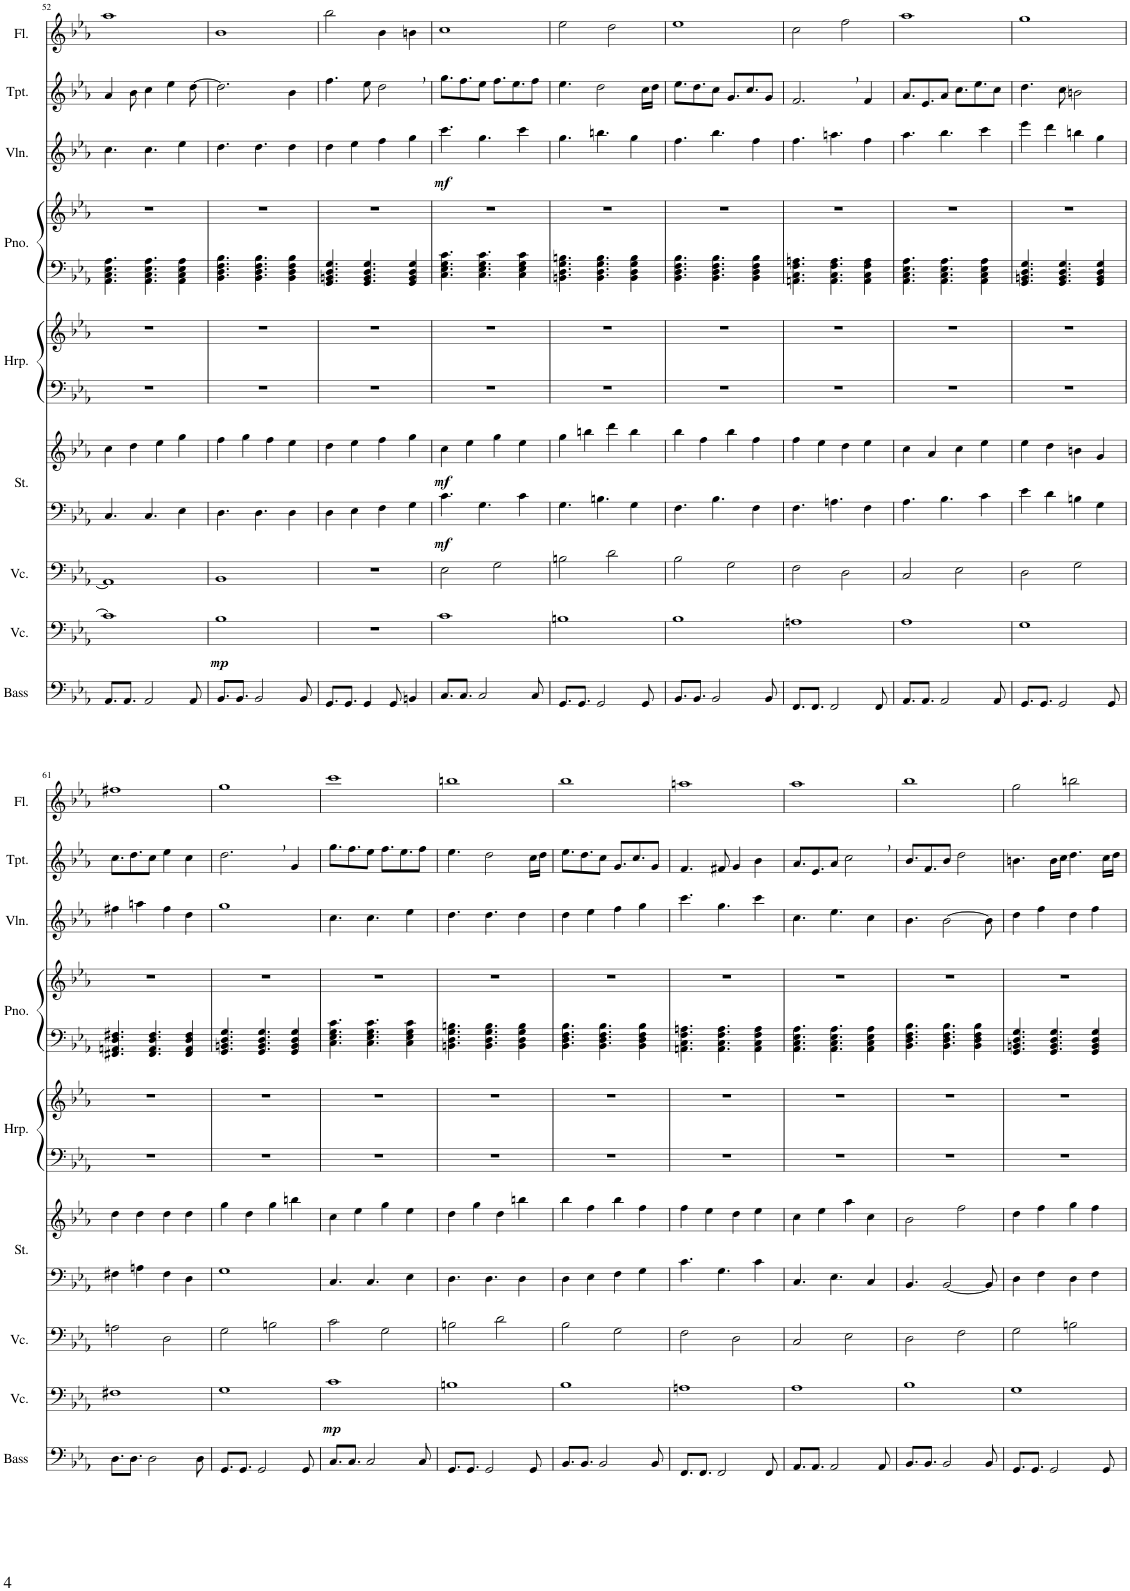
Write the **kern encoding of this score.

**kern	**kern	**dynam	**kern	**kern	**kern	**dynam	**kern	**kern	**kern	**kern	**kern	**dynam	**kern	**kern
*part9	*part8	*part8	*part7	*part6	*part6	*part6	*part5	*part5	*part4	*part4	*part3	*part3	*part2	*part1
*staff12	*staff11	*staff11	*staff10	*staff9	*staff8	*staff8/9	*staff7	*staff6	*staff5	*staff4	*staff3	*staff3	*staff2	*staff1
*I"Acoustic Bass	*I"Violoncello	*	*I"Violoncello	*I"Strings	*	*	*I"Harp	*	*I"Piano	*	*I"Violin	*	*I"Trumpet	*I"Flute
*I'Bass	*I'Vc.	*	*I'Vc.	*I'St.	*	*	*I'Hrp.	*	*I'Pno.	*	*I'Vln.	*	*I'Tpt.	*I'Fl.
!!LO:PB:g=z
*clefF4	*clefF4	*	*clefF4	*clefF4	*clefG2	*	*clefF4	*clefG2	*clefF4	*clefG2	*clefG2	*	*clefG2	*clefG2
*Trd7c12	*	*	*	*	*	*	*	*	*	*	*	*	*Trd1c2	*
*k[b-e-a-]	*k[b-e-a-]	*	*k[b-e-a-]	*k[b-e-a-]	*k[b-e-a-]	*	*k[b-e-a-]	*k[b-e-a-]	*k[b-e-a-]	*k[b-e-a-]	*k[b-e-a-]	*	*k[b-e-a-]	*k[b-e-a-]
*M4/4	*M4/4	*	*M4/4	*M4/4	*M4/4	*	*M4/4	*M4/4	*M4/4	*M4/4	*M4/4	*	*M4/4	*M4/4
=52	=52	=52	=52	=52	=52	=52	=52	=52	=52	=52	=52	=52	=52	=52
8.AA-/L	1c]	.	1AA-]	4.C/	4cc\	.	1r	1r	4.AA-\ 4.C\ 4.E-\ 4.A-\	1r	4.cc\	.	4a-/	1aa-
8.AA-/J	.	.	.	.	.	.	.	.	.	.	.	.	.	.
.	.	.	.	.	4dd\	.	.	.	.	.	.	.	8b-\	.
2AA-/	.	.	.	4.C/	.	.	.	.	4.AA-\ 4.C\ 4.E-\ 4.A-\	.	4.cc\	.	4cc\	.
.	.	.	.	.	4ee-\	.	.	.	.	.	.	.	.	.
.	.	.	.	.	.	.	.	.	.	.	.	.	4ee-\	.
.	.	.	.	4E-\	4gg\	.	.	.	4AA-\ 4C\ 4E-\ 4A-\	.	4ee-\	.	.	.
8AA-/	.	.	.	.	.	.	.	.	.	.	.	.	[8dd\	.
=53	=53	=53	=53	=53	=53	=53	=53	=53	=53	=53	=53	=53	=53	=53
!	!	!LO:DY:b	!	!	!	!	!	!	!	!	!	!	!	!
8.BB-/L	1B-	mp	1BB-	4.D\	4ff\	.	1r	1r	4.BB-\ 4.D\ 4.F\ 4.B-\	1r	4.dd\	.	2.dd\]	1b-
8.BB-/J	.	.	.	.	.	.	.	.	.	.	.	.	.	.
.	.	.	.	.	4gg\	.	.	.	.	.	.	.	.	.
2BB-/	.	.	.	4.D\	.	.	.	.	4.BB-\ 4.D\ 4.F\ 4.B-\	.	4.dd\	.	.	.
.	.	.	.	.	4ff\	.	.	.	.	.	.	.	.	.
.	.	.	.	4D\	4ee-\	.	.	.	4BB-\ 4D\ 4F\ 4B-\	.	4dd\	.	4b-\	.
8BB-/	.	.	.	.	.	.	.	.	.	.	.	.	.	.
=54	=54	=54	=54	=54	=54	=54	=54	=54	=54	=54	=54	=54	=54	=54
8.GG/L	1r	.	1r	4D\	4dd\	.	1r	1r	4.GG/ 4.BBn/ 4.D/ 4.G/	1r	4dd\	.	4.ff\	2bb-\
8.GG/J	.	.	.	.	.	.	.	.	.	.	.	.	.	.
.	.	.	.	4E-\	4ee-\	.	.	.	.	.	4ee-\	.	.	.
4GG/	.	.	.	.	.	.	.	.	4.GG/ 4.BB/ 4.D/ 4.G/	.	.	.	8ee-\	.
.	.	.	.	4F\	4ff\	.	.	.	.	.	4ff\	.	2dd,\	4b-\
8GG/	.	.	.	.	.	.	.	.	.	.	.	.	.	.
4BBn/	.	.	.	4G\	4gg\	.	.	.	4GG/ 4BB/ 4D/ 4G/	.	4gg\	.	.	4bn\
=55	=55	=55	=55	=55	=55	=55	=55	=55	=55	=55	=55	=55	=55	=55
!	!	!	!	!	!	!LO:DY:b=2	!	!	!	!	!	!	!	!
!	!	!	!	!	!	!LO:DY:n=1:b	!	!	!	!	!	!LO:DY:b	!	!
8.C/L	1c	.	2E-\	4.c\	4cc\	mf mf	1r	1r	4.C\ 4.E-\ 4.G\ 4.c\	1r	4.ccc\	mf	8.gg\L	1cc
8.C/J	.	.	.	.	.	.	.	.	.	.	.	.	8.ff\	.
.	.	.	.	.	4ee-\	.	.	.	.	.	.	.	.	.
2C/	.	.	.	4.G\	.	.	.	.	4.C\ 4.E-\ 4.G\ 4.c\	.	4.gg\	.	8ee-\J	.
.	.	.	2G\	.	4gg\	.	.	.	.	.	.	.	8.ff\L	.
.	.	.	.	.	.	.	.	.	.	.	.	.	8.ee-\	.
.	.	.	.	4c\	4ee-\	.	.	.	4C\ 4E-\ 4G\ 4c\	.	4ccc\	.	.	.
8C/	.	.	.	.	.	.	.	.	.	.	.	.	8ff\J	.
=56	=56	=56	=56	=56	=56	=56	=56	=56	=56	=56	=56	=56	=56	=56
8.GG/L	1Bn	.	2Bn\	4.G\	4gg\	.	1r	1r	4.BBn\ 4.D\ 4.G\ 4.Bn\	1r	4.gg\	.	4.ee-\	2ee-\
8.GG/J	.	.	.	.	.	.	.	.	.	.	.	.	.	.
.	.	.	.	.	4bbn\	.	.	.	.	.	.	.	.	.
2GG/	.	.	.	4.Bn\	.	.	.	.	4.BB\ 4.D\ 4.G\ 4.B\	.	4.bbn\	.	2dd\	.
.	.	.	2d\	.	4ddd\	.	.	.	.	.	.	.	.	2dd\
.	.	.	.	4G\	4bb\	.	.	.	4BB\ 4D\ 4G\ 4B\	.	4gg\	.	.	.
8GG/	.	.	.	.	.	.	.	.	.	.	.	.	16cc\LL	.
.	.	.	.	.	.	.	.	.	.	.	.	.	16dd\JJ	.
=57	=57	=57	=57	=57	=57	=57	=57	=57	=57	=57	=57	=57	=57	=57
8.BB-/L	1B-	.	2B-\	4.F\	4bb-\	.	1r	1r	4.BB-\ 4.D\ 4.F\ 4.B-\	1r	4.ff\	.	8.ee-\L	1ee-
8.BB-/J	.	.	.	.	.	.	.	.	.	.	.	.	8.dd\	.
.	.	.	.	.	4ff\	.	.	.	.	.	.	.	.	.
2BB-/	.	.	.	4.B-\	.	.	.	.	4.BB-\ 4.D\ 4.F\ 4.B-\	.	4.bb-\	.	8cc\J	.
.	.	.	2G\	.	4bb-\	.	.	.	.	.	.	.	8.g/L	.
.	.	.	.	.	.	.	.	.	.	.	.	.	8.cc/	.
.	.	.	.	4F\	4ff\	.	.	.	4BB-\ 4D\ 4F\ 4B-\	.	4ff\	.	.	.
8BB-/	.	.	.	.	.	.	.	.	.	.	.	.	8g/J	.
=58	=58	=58	=58	=58	=58	=58	=58	=58	=58	=58	=58	=58	=58	=58
8.FF/L	1An	.	2F\	4.F\	4ff\	.	1r	1r	4.AAn\ 4.C\ 4.F\ 4.An\	1r	4.ff\	.	2.f,/	2cc\
8.FF/J	.	.	.	.	.	.	.	.	.	.	.	.	.	.
.	.	.	.	.	4ee-\	.	.	.	.	.	.	.	.	.
2FF/	.	.	.	4.An\	.	.	.	.	4.AA\ 4.C\ 4.F\ 4.A\	.	4.aan\	.	.	.
.	.	.	2D\	.	4dd\	.	.	.	.	.	.	.	.	2ff\
.	.	.	.	4F\	4ee-\	.	.	.	4AA\ 4C\ 4F\ 4A\	.	4ff\	.	4f/	.
8FF/	.	.	.	.	.	.	.	.	.	.	.	.	.	.
=59	=59	=59	=59	=59	=59	=59	=59	=59	=59	=59	=59	=59	=59	=59
8.AA-/L	1A-	.	2C/	4.A-\	4cc\	.	1r	1r	4.AA-\ 4.C\ 4.E-\ 4.A-\	1r	4.aa-\	.	8.a-/L	1aa-
8.AA-/J	.	.	.	.	.	.	.	.	.	.	.	.	8.e-/	.
.	.	.	.	.	4a-/	.	.	.	.	.	.	.	.	.
2AA-/	.	.	.	4.B-\	.	.	.	.	4.AA-\ 4.C\ 4.E-\ 4.A-\	.	4.bb-\	.	8a-/J	.
.	.	.	2E-\	.	4cc\	.	.	.	.	.	.	.	8.cc\L	.
.	.	.	.	.	.	.	.	.	.	.	.	.	8.ee-\	.
.	.	.	.	4c\	4ee-\	.	.	.	4AA-\ 4C\ 4E-\ 4A-\	.	4ccc\	.	.	.
8AA-/	.	.	.	.	.	.	.	.	.	.	.	.	8cc\J	.
=60	=60	=60	=60	=60	=60	=60	=60	=60	=60	=60	=60	=60	=60	=60
8.GG/L	1G	.	2D\	4e-\	4ee-\	.	1r	1r	4.GG/ 4.BBn/ 4.D/ 4.G/	1r	4eee-\	.	4.dd\	1gg
8.GG/J	.	.	.	.	.	.	.	.	.	.	.	.	.	.
.	.	.	.	4d\	4dd\	.	.	.	.	.	4ddd\	.	.	.
2GG/	.	.	.	.	.	.	.	.	4.GG/ 4.BB/ 4.D/ 4.G/	.	.	.	8cc\	.
.	.	.	2G\	4Bn\	4bn\	.	.	.	.	.	4bbn\	.	2bn\	.
.	.	.	.	4G\	4g/	.	.	.	4GG/ 4BB/ 4D/ 4G/	.	4gg\	.	.	.
8GG/	.	.	.	.	.	.	.	.	.	.	.	.	.	.
!!LO:LB:g=z
=61	=61	=61	=61	=61	=61	=61	=61	=61	=61	=61	=61	=61	=61	=61
8.D\L	1F#X	.	2An\	4F#X\	4dd\	.	1r	1r	4.FF#X/ 4.AAn/ 4.D/ 4.F#X/	1r	4ff#X\	.	8.cc\L	1ff#X
8.D\J	.	.	.	.	.	.	.	.	.	.	.	.	8.dd\	.
.	.	.	.	4An\	4dd\	.	.	.	.	.	4aan\	.	.	.
2D\	.	.	.	.	.	.	.	.	4.FF#/ 4.AA/ 4.D/ 4.F#/	.	.	.	8cc\J	.
.	.	.	2D\	4F#\	4dd\	.	.	.	.	.	4ff#\	.	4ee-\	.
.	.	.	.	4D\	4dd\	.	.	.	4FF#/ 4AA/ 4D/ 4F#/	.	4dd\	.	4cc\	.
8D\	.	.	.	.	.	.	.	.	.	.	.	.	.	.
=62	=62	=62	=62	=62	=62	=62	=62	=62	=62	=62	=62	=62	=62	=62
8.GG/L	1G	.	2G\	1G	4gg\	.	1r	1r	4.GG/ 4.BBn/ 4.D/ 4.G/	1r	1gg	.	2.dd,\	1gg
8.GG/J	.	.	.	.	.	.	.	.	.	.	.	.	.	.
.	.	.	.	.	4dd\	.	.	.	.	.	.	.	.	.
2GG/	.	.	.	.	.	.	.	.	4.GG/ 4.BB/ 4.D/ 4.G/	.	.	.	.	.
.	.	.	2Bn\	.	4gg\	.	.	.	.	.	.	.	.	.
.	.	.	.	.	4bbn\	.	.	.	4GG/ 4BB/ 4D/ 4G/	.	.	.	4g/	.
8GG/	.	.	.	.	.	.	.	.	.	.	.	.	.	.
=63	=63	=63	=63	=63	=63	=63	=63	=63	=63	=63	=63	=63	=63	=63
!	!	!LO:DY:b	!	!	!	!	!	!	!	!	!	!	!	!
8.C/L	1c	mp	2c\	4.C/	4cc\	.	1r	1r	4.C\ 4.E-\ 4.G\ 4.c\	1r	4.cc\	.	8.gg\L	1ccc
8.C/J	.	.	.	.	.	.	.	.	.	.	.	.	8.ff\	.
.	.	.	.	.	4ee-\	.	.	.	.	.	.	.	.	.
2C/	.	.	.	4.C/	.	.	.	.	4.C\ 4.E-\ 4.G\ 4.c\	.	4.cc\	.	8ee-\J	.
.	.	.	2G\	.	4gg\	.	.	.	.	.	.	.	8.ff\L	.
.	.	.	.	.	.	.	.	.	.	.	.	.	8.ee-\	.
.	.	.	.	4E-\	4ee-\	.	.	.	4C\ 4E-\ 4G\ 4c\	.	4ee-\	.	.	.
8C/	.	.	.	.	.	.	.	.	.	.	.	.	8ff\J	.
=64	=64	=64	=64	=64	=64	=64	=64	=64	=64	=64	=64	=64	=64	=64
8.GG/L	1Bn	.	2Bn\	4.D\	4dd\	.	1r	1r	4.BBn\ 4.D\ 4.G\ 4.Bn\	1r	4.dd\	.	4.ee-\	1bbn
8.GG/J	.	.	.	.	.	.	.	.	.	.	.	.	.	.
.	.	.	.	.	4gg\	.	.	.	.	.	.	.	.	.
2GG/	.	.	.	4.D\	.	.	.	.	4.BB\ 4.D\ 4.G\ 4.B\	.	4.dd\	.	2dd\	.
.	.	.	2d\	.	4dd\	.	.	.	.	.	.	.	.	.
.	.	.	.	4D\	4bbn\	.	.	.	4BB\ 4D\ 4G\ 4B\	.	4dd\	.	.	.
8GG/	.	.	.	.	.	.	.	.	.	.	.	.	16cc\LL	.
.	.	.	.	.	.	.	.	.	.	.	.	.	16dd\JJ	.
=65	=65	=65	=65	=65	=65	=65	=65	=65	=65	=65	=65	=65	=65	=65
8.BB-/L	1B-	.	2B-\	4D\	4bb-\	.	1r	1r	4.BB-\ 4.D\ 4.F\ 4.B-\	1r	4dd\	.	8.ee-\L	1bb-
8.BB-/J	.	.	.	.	.	.	.	.	.	.	.	.	8.dd\	.
.	.	.	.	4E-\	4ff\	.	.	.	.	.	4ee-\	.	.	.
2BB-/	.	.	.	.	.	.	.	.	4.BB-\ 4.D\ 4.F\ 4.B-\	.	.	.	8cc\J	.
.	.	.	2G\	4F\	4bb-\	.	.	.	.	.	4ff\	.	8.g/L	.
.	.	.	.	.	.	.	.	.	.	.	.	.	8.cc/	.
.	.	.	.	4G\	4ff\	.	.	.	4BB-\ 4D\ 4F\ 4B-\	.	4gg\	.	.	.
8BB-/	.	.	.	.	.	.	.	.	.	.	.	.	8g/J	.
=66	=66	=66	=66	=66	=66	=66	=66	=66	=66	=66	=66	=66	=66	=66
8.FF/L	1An	.	2F\	4.c\	4ff\	.	1r	1r	4.AAn\ 4.C\ 4.F\ 4.An\	1r	4.ccc\	.	4.f/	1aan
8.FF/J	.	.	.	.	.	.	.	.	.	.	.	.	.	.
.	.	.	.	.	4ee-\	.	.	.	.	.	.	.	.	.
2FF/	.	.	.	4.G\	.	.	.	.	4.AA\ 4.C\ 4.F\ 4.A\	.	4.gg\	.	8f#X/	.
.	.	.	2D\	.	4dd\	.	.	.	.	.	.	.	4g/	.
.	.	.	.	4c\	4ee-\	.	.	.	4AA\ 4C\ 4F\ 4A\	.	4ccc\	.	4b-\	.
8FF/	.	.	.	.	.	.	.	.	.	.	.	.	.	.
=67	=67	=67	=67	=67	=67	=67	=67	=67	=67	=67	=67	=67	=67	=67
8.AA-/L	1A-	.	2C/	4.C/	4cc\	.	1r	1r	4.AA-\ 4.C\ 4.E-\ 4.A-\	1r	4.cc\	.	8.a-/L	1aa-
8.AA-/J	.	.	.	.	.	.	.	.	.	.	.	.	8.e-/	.
.	.	.	.	.	4ee-\	.	.	.	.	.	.	.	.	.
2AA-/	.	.	.	4.E-\	.	.	.	.	4.AA-\ 4.C\ 4.E-\ 4.A-\	.	4.ee-\	.	8a-/J	.
.	.	.	2E-\	.	4aa-\	.	.	.	.	.	.	.	2cc,\	.
.	.	.	.	4C/	4cc\	.	.	.	4AA-\ 4C\ 4E-\ 4A-\	.	4cc\	.	.	.
8AA-/	.	.	.	.	.	.	.	.	.	.	.	.	.	.
=68	=68	=68	=68	=68	=68	=68	=68	=68	=68	=68	=68	=68	=68	=68
8.BB-/L	1B-	.	2D\	4.BB-/	2b-\	.	1r	1r	4.BB-\ 4.D\ 4.F\ 4.B-\	1r	4.b-\	.	8.b-/L	1bb-
8.BB-/J	.	.	.	.	.	.	.	.	.	.	.	.	8.f/	.
2BB-/	.	.	.	[2BB-/	.	.	.	.	4.BB-\ 4.D\ 4.F\ 4.B-\	.	[2b-\	.	8b-/J	.
.	.	.	2F\	.	2ff\	.	.	.	.	.	.	.	2dd\	.
.	.	.	.	.	.	.	.	.	4BB-\ 4D\ 4F\ 4B-\	.	.	.	.	.
8BB-/	.	.	.	8BB-/]	.	.	.	.	.	.	8b-\]	.	.	.
=69	=69	=69	=69	=69	=69	=69	=69	=69	=69	=69	=69	=69	=69	=69
8.GG/L	1G	.	2G\	4D\	4dd\	.	1r	1r	4.GG/ 4.BBn/ 4.D/ 4.G/	1r	4dd\	.	4.bn\	2gg\
8.GG/J	.	.	.	.	.	.	.	.	.	.	.	.	.	.
.	.	.	.	4F\	4ff\	.	.	.	.	.	4ff\	.	.	.
2GG/	.	.	.	.	.	.	.	.	4.GG/ 4.BB/ 4.D/ 4.G/	.	.	.	16b\LL	.
.	.	.	.	.	.	.	.	.	.	.	.	.	16cc\JJ	.
.	.	.	2Bn\	4D\	4gg\	.	.	.	.	.	4dd\	.	4.dd\	2bbn\
.	.	.	.	4F\	4ff\	.	.	.	4GG/ 4BB/ 4D/ 4G/	.	4ff\	.	.	.
8GG/	.	.	.	.	.	.	.	.	.	.	.	.	16cc\LL	.
.	.	.	.	.	.	.	.	.	.	.	.	.	16dd\JJ	.
=	=	=	=	=	=	=	=	=	=	=	=	=	=	=
*-	*-	*-	*-	*-	*-	*-	*-	*-	*-	*-	*-	*-	*-	*-
